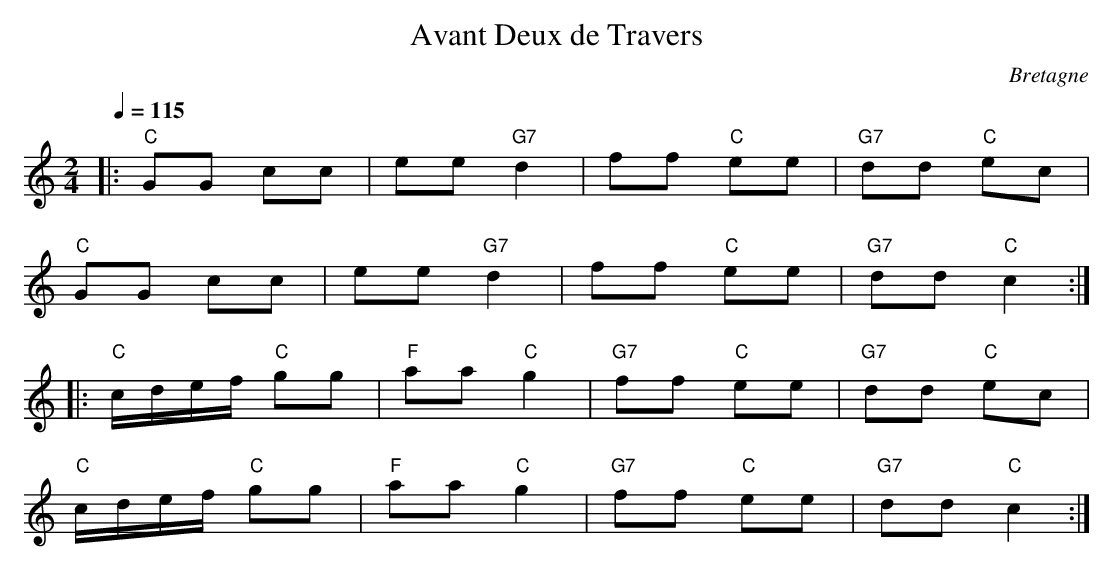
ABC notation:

X:1
T:Avant Deux de Travers
O:Bretagne
M:2/4
L:1/8
Q:1/4=115
K:C
|:"C"GG cc | ee "G7"d2 | ff "C"ee | "G7"dd "C"ec |!
"C"GG cc | ee "G7"d2 | ff "C"ee | "G7"dd "C"c2 :|!
|:"C"c/d/e/f/ "C"gg | "F"aa "C"g2 | "G7"ff "C"ee | "G7"dd "C"ec |!
"C" c/d/e/f/ "C"gg | "F"aa "C"g2 | "G7"ff "C"ee | "G7"dd "C"c2 :|
